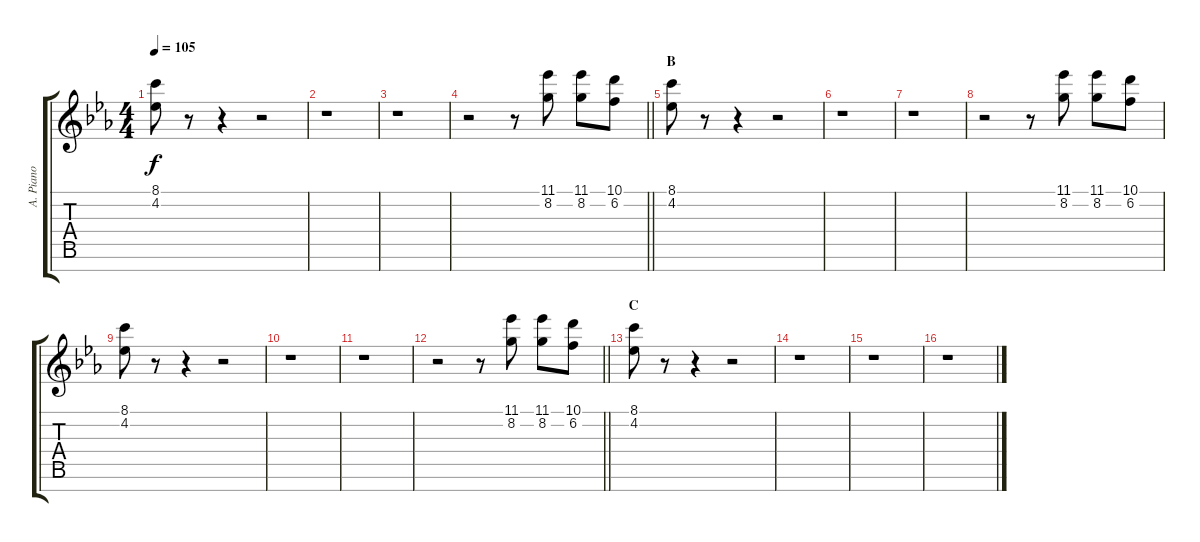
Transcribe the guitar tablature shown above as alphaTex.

\track ("A. Piano" "A. Piano") {instrument acousticgrandpiano}
\staff {score tabs}
\tuning (E5 B4 G4 D4 A3 E3 B2) {hide}
\ts (4 4)
\tempo 105
\clef g2
\ks eb
(8.1 4.2).8{dy f} r.8 r.4 r.2 |
r.1 |
r.1 |
\barLineRight lightlight
r.2 r.8 (11.1 8.2).8 (11.1 8.2).8 (10.1 6.2).8 |
\section ("" "B")
(8.1 4.2).8 r.8 r.4 r.2 |
r.1 |
r.1 |
r.2 r.8 (11.1 8.2).8 (11.1 8.2).8 (10.1 6.2).8 |
(8.1 4.2).8 r.8 r.4 r.2 |
r.1 |
r.1 |
\barLineRight lightlight
r.2 r.8 (11.1 8.2).8 (11.1 8.2).8 (10.1 6.2).8 |
\section ("" "C")
(8.1 4.2).8 r.8 r.4 r.2 |
r.1 |
r.1 |
r.1
